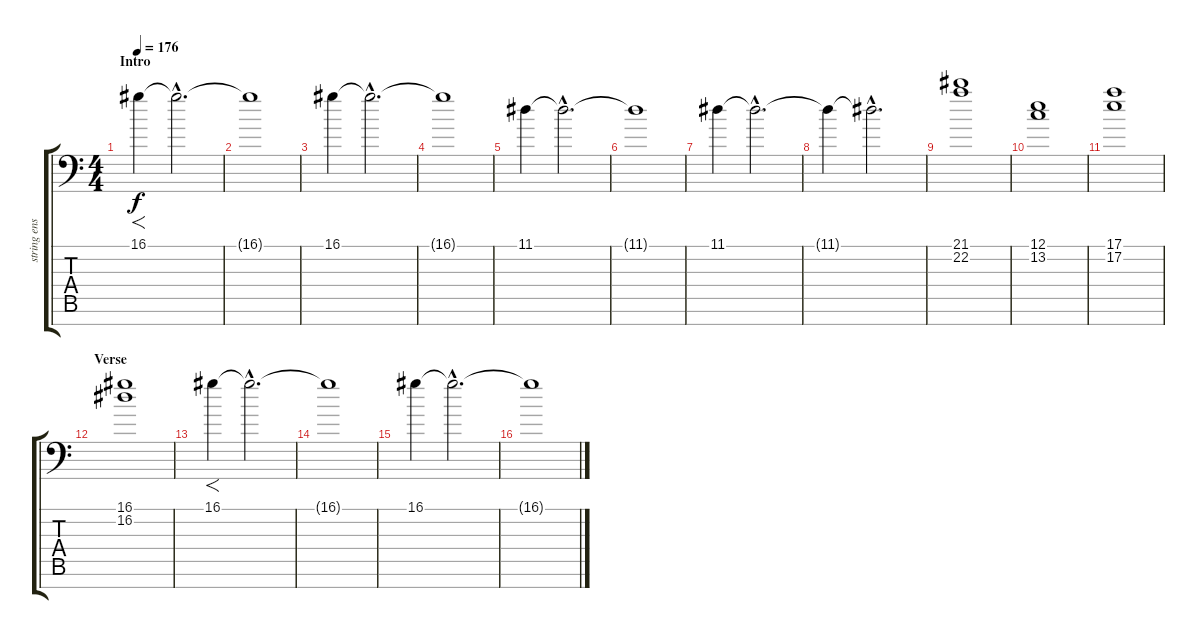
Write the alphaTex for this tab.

\track ("string ensemble" "string ens") {instrument stringensemble1}
\staff {score tabs}
\tuning (E4 B3 G3 D3 A2 E2 C-1) {hide}
\ts (4 4)
\section ("" "Intro")
\tempo 176
\clef f4
\ks c
16.1.4{f dy f volume 5 instrument stringensemble1} 16.1{hac t}.2{d} |
16.1{t}.1 |
16.1.4 16.1{hac t}.2{d} |
16.1{t}.1 |
11.1.4 11.1{hac t}.2{d} |
11.1{t}.1 |
11.1.4 11.1{hac t}.2{d} |
11.1{t}.4 11.1{hac t}.2{d} |
(21.1 22.2).1{volume 7} |
(12.1 13.2).1 |
(17.1 17.2).1 |
\section ("" "Verse")
(16.1 16.2).1 |
16.1.4{f volume 5} 16.1{hac t}.2{d} |
16.1{t}.1 |
16.1.4 16.1{hac t}.2{d} |
16.1{t}.1
